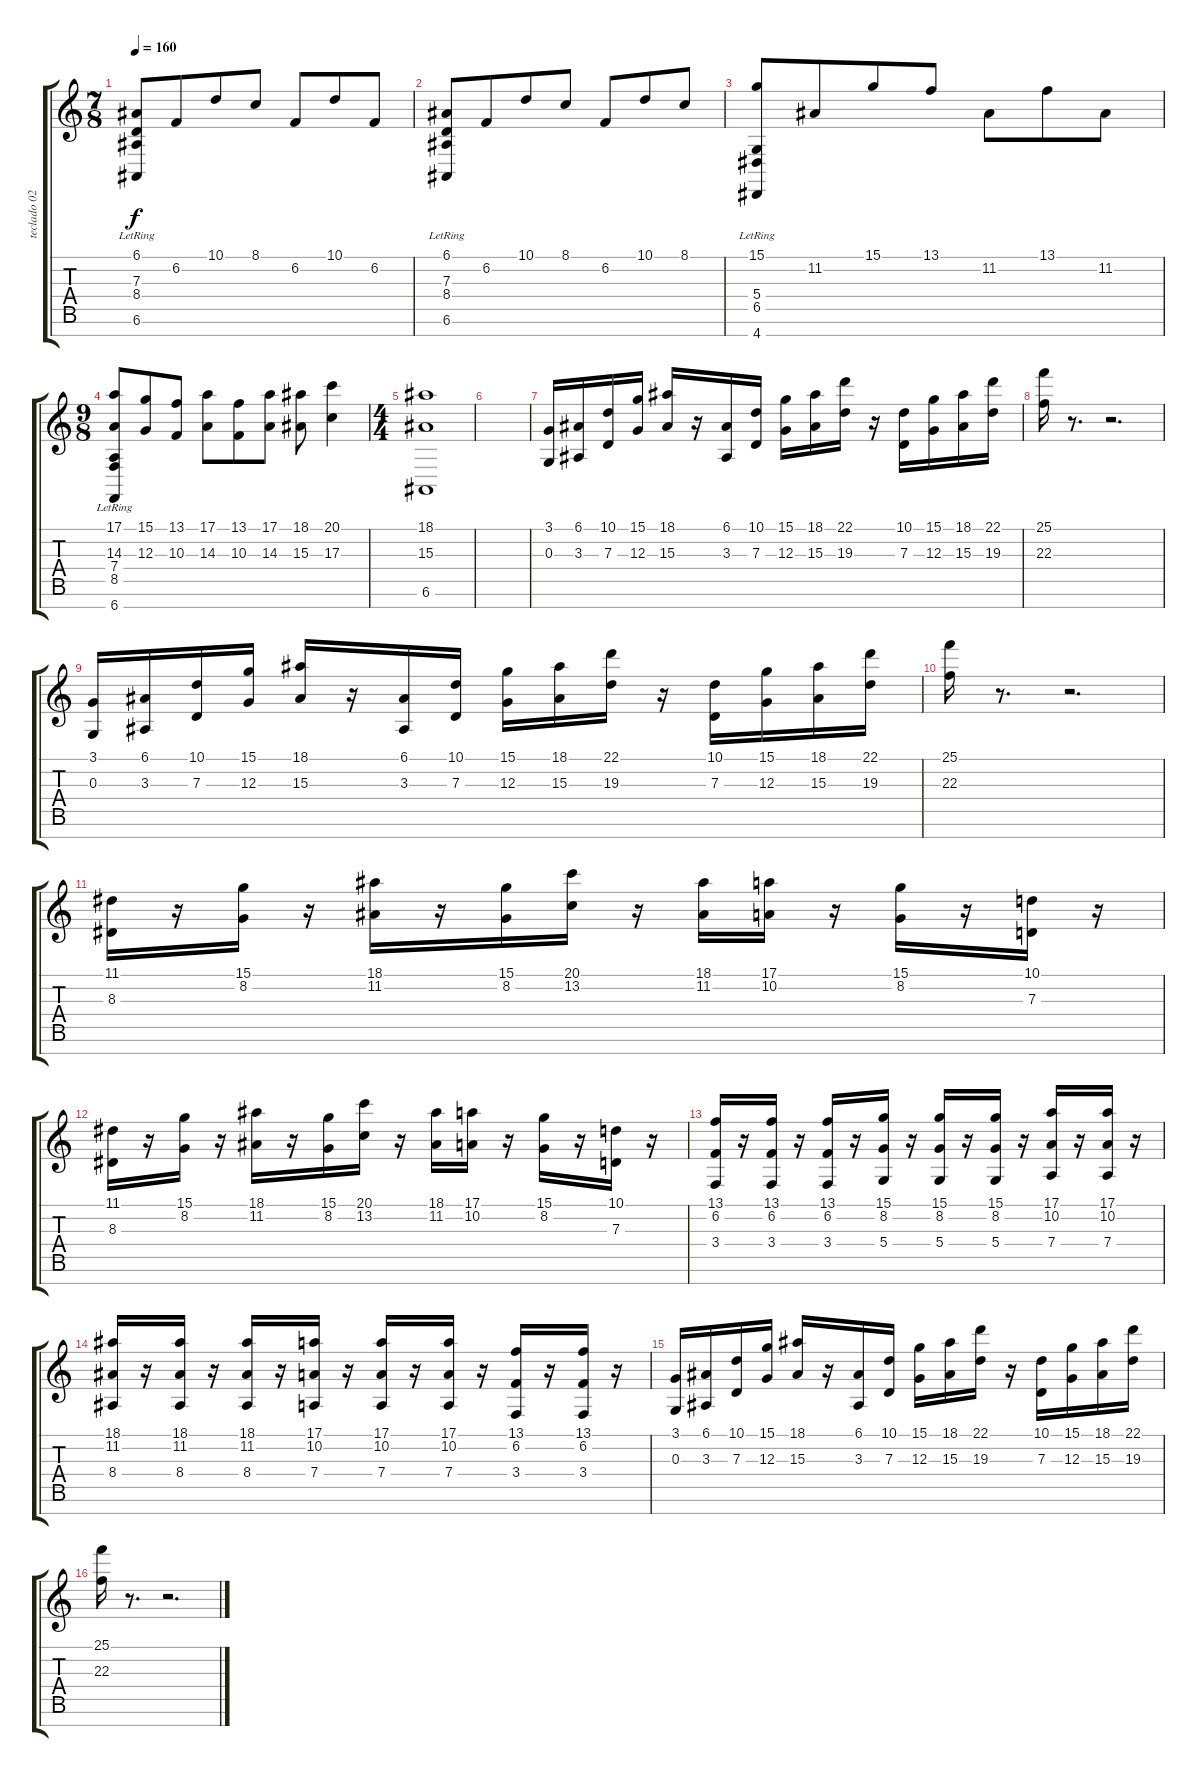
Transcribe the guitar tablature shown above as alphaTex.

\track ("teclado 02" "teclado 02") {instrument acousticgrandpiano}
\staff {score tabs}
\tuning (E4 B3 G3 D3 A2 E2 B1) {hide}
\ts (7 8)
\tempo 160
\clef g2
\ks c
(6.1 7.3{lr} 8.4{lr} 6.6{lr}).8{dy f} 6.2.8 10.1.8 8.1.8 6.2.8 10.1.8 6.2.8 |
(6.1 7.3{lr} 8.4{lr} 6.6{lr}).8 6.2.8 10.1.8 8.1.8 6.2.8 10.1.8 8.1.8 |
(15.1 5.4{lr} 6.5{lr} 4.7{lr}).8 11.2.8 15.1.8 13.1.8 11.2.8 13.1.8 11.2.8 |
\ts (9 8)
(17.1 14.3 7.4{lr} 8.5{lr} 6.7{lr}).8 (15.1 12.3).8 (13.1 10.3).8 (17.1 14.3).8 (13.1 10.3).8 (17.1 14.3).8 (18.1 15.3).8 (20.1 17.3).4 |
\ts (4 4)
(18.1 15.3 6.6).1 |
|
(3.1 0.3).16{volume 13 instrument tremolostrings} (6.1 3.3).16 (10.1 7.3).16 (15.1 12.3).16 (18.1 15.3).16 r.16 (6.1 3.3).16 (10.1 7.3).16 (15.1 12.3).16 (18.1 15.3).16 (22.1 19.3).16 r.16 (10.1 7.3).16 (15.1 12.3).16 (18.1 15.3).16 (22.1 19.3).16 |
(25.1 22.3).16 r.8{d} r.2{d} |
(3.1 0.3).16{volume 13 instrument tremolostrings} (6.1 3.3).16 (10.1 7.3).16 (15.1 12.3).16 (18.1 15.3).16 r.16 (6.1 3.3).16 (10.1 7.3).16 (15.1 12.3).16 (18.1 15.3).16 (22.1 19.3).16 r.16 (10.1 7.3).16 (15.1 12.3).16 (18.1 15.3).16 (22.1 19.3).16 |
(25.1 22.3).16 r.8{d} r.2{d} |
(11.1 8.3).16{instrument tremolostrings} r.16 (15.1 8.2).16 r.16 (18.1 11.2).16 r.16 (15.1 8.2).16 (20.1 13.2).16 r.16 (18.1 11.2).16 (17.1 10.2).16 r.16 (15.1 8.2).16 r.16 (10.1 7.3).16 r.16 |
(11.1 8.3).16 r.16 (15.1 8.2).16 r.16 (18.1 11.2).16 r.16 (15.1 8.2).16 (20.1 13.2).16 r.16 (18.1 11.2).16 (17.1 10.2).16 r.16 (15.1 8.2).16 r.16 (10.1 7.3).16 r.16 |
(13.1 6.2 3.4).16 r.16 (13.1 6.2 3.4).16 r.16 (13.1 6.2 3.4).16 r.16 (15.1 8.2 5.4).16 r.16 (15.1 8.2 5.4).16 r.16 (15.1 8.2 5.4).16 r.16 (17.1 10.2 7.4).16 r.16 (17.1 10.2 7.4).16 r.16 |
(18.1 11.2 8.4).16 r.16 (18.1 11.2 8.4).16 r.16 (18.1 11.2 8.4).16 r.16 (17.1 10.2 7.4).16 r.16 (17.1 10.2 7.4).16 r.16 (17.1 10.2 7.4).16 r.16 (13.1 6.2 3.4).16 r.16 (13.1 6.2 3.4).16 r.16 |
(3.1 0.3).16{volume 13 instrument tremolostrings} (6.1 3.3).16 (10.1 7.3).16 (15.1 12.3).16 (18.1 15.3).16 r.16 (6.1 3.3).16 (10.1 7.3).16 (15.1 12.3).16 (18.1 15.3).16 (22.1 19.3).16 r.16 (10.1 7.3).16 (15.1 12.3).16 (18.1 15.3).16 (22.1 19.3).16 |
(25.1 22.3).16 r.8{d} r.2{d}
